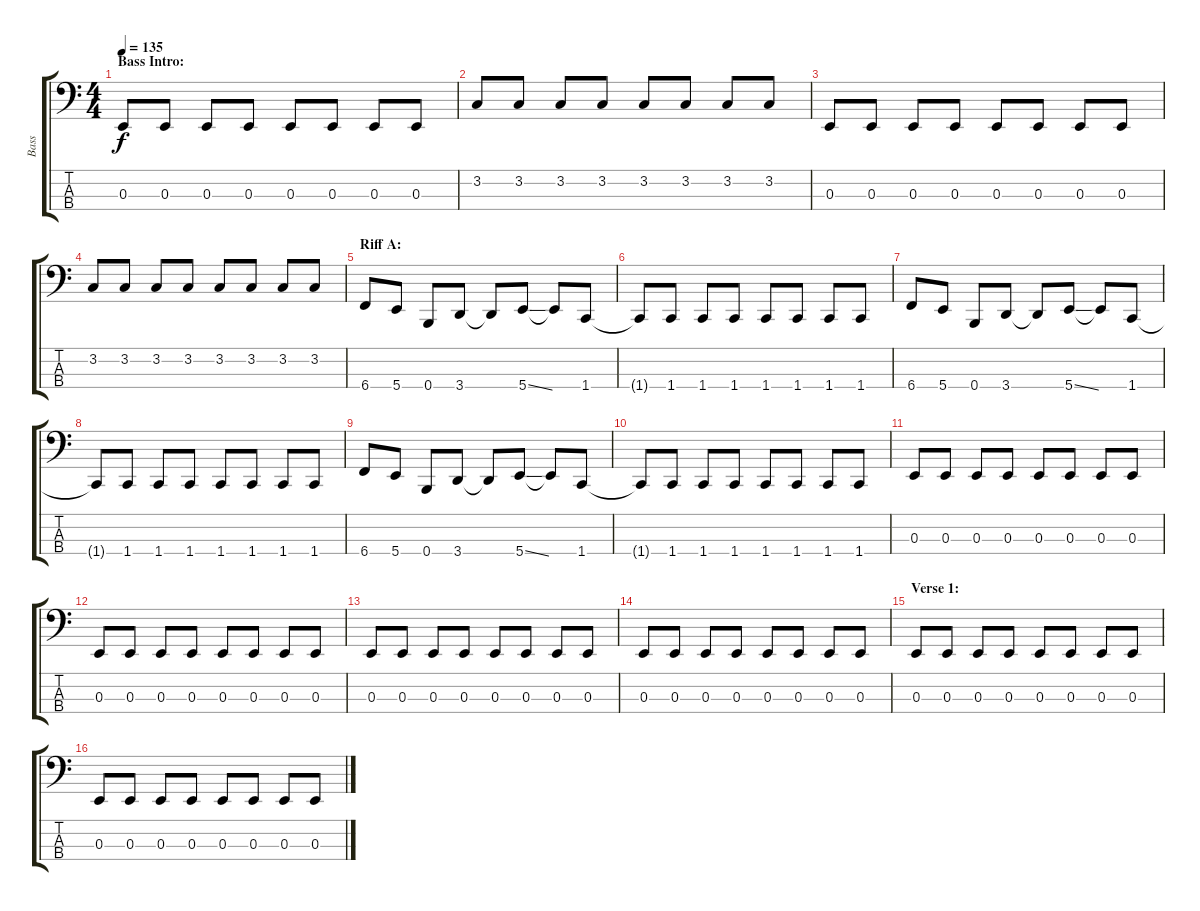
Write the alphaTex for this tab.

\track ("Bass" "Bass") {instrument slapbass2}
\staff {score tabs}
\tuning (D2 A1 E1 B0) {hide}
\ts (4 4)
\section ("" "Bass Intro:")
\tempo 135
\clef f4
\ks c
0.3.8{dy f instrument slapbass2} 0.3.8 0.3.8 0.3.8 0.3.8 0.3.8 0.3.8 0.3.8 |
3.2.8 3.2.8 3.2.8 3.2.8 3.2.8 3.2.8 3.2.8 3.2.8 |
0.3.8 0.3.8 0.3.8 0.3.8 0.3.8 0.3.8 0.3.8 0.3.8 |
3.2.8 3.2.8 3.2.8 3.2.8 3.2.8 3.2.8 3.2.8 3.2.8 |
\section ("" "Riff A:")
6.4.8 5.4.8 0.4.8 3.4.8 3.4{t}.8 5.4{ss}.8 5.4{t}.8 1.4.8 |
1.4{t}.8 1.4.8 1.4.8 1.4.8 1.4.8 1.4.8 1.4.8 1.4.8 |
6.4.8 5.4.8 0.4.8 3.4.8 3.4{t}.8 5.4{ss}.8 5.4{t}.8 1.4.8 |
1.4{t}.8 1.4.8 1.4.8 1.4.8 1.4.8 1.4.8 1.4.8 1.4.8 |
6.4.8 5.4.8 0.4.8 3.4.8 3.4{t}.8 5.4{ss}.8 5.4{t}.8 1.4.8 |
1.4{t}.8 1.4.8 1.4.8 1.4.8 1.4.8 1.4.8 1.4.8 1.4.8 |
0.3.8 0.3.8 0.3.8 0.3.8 0.3.8 0.3.8 0.3.8 0.3.8 |
0.3.8 0.3.8 0.3.8 0.3.8 0.3.8 0.3.8 0.3.8 0.3.8 |
0.3.8 0.3.8 0.3.8 0.3.8 0.3.8 0.3.8 0.3.8 0.3.8 |
0.3.8 0.3.8 0.3.8 0.3.8 0.3.8 0.3.8 0.3.8 0.3.8 |
\section ("" "Verse 1:")
0.3.8 0.3.8 0.3.8 0.3.8 0.3.8 0.3.8 0.3.8 0.3.8 |
0.3.8 0.3.8 0.3.8 0.3.8 0.3.8 0.3.8 0.3.8 0.3.8
